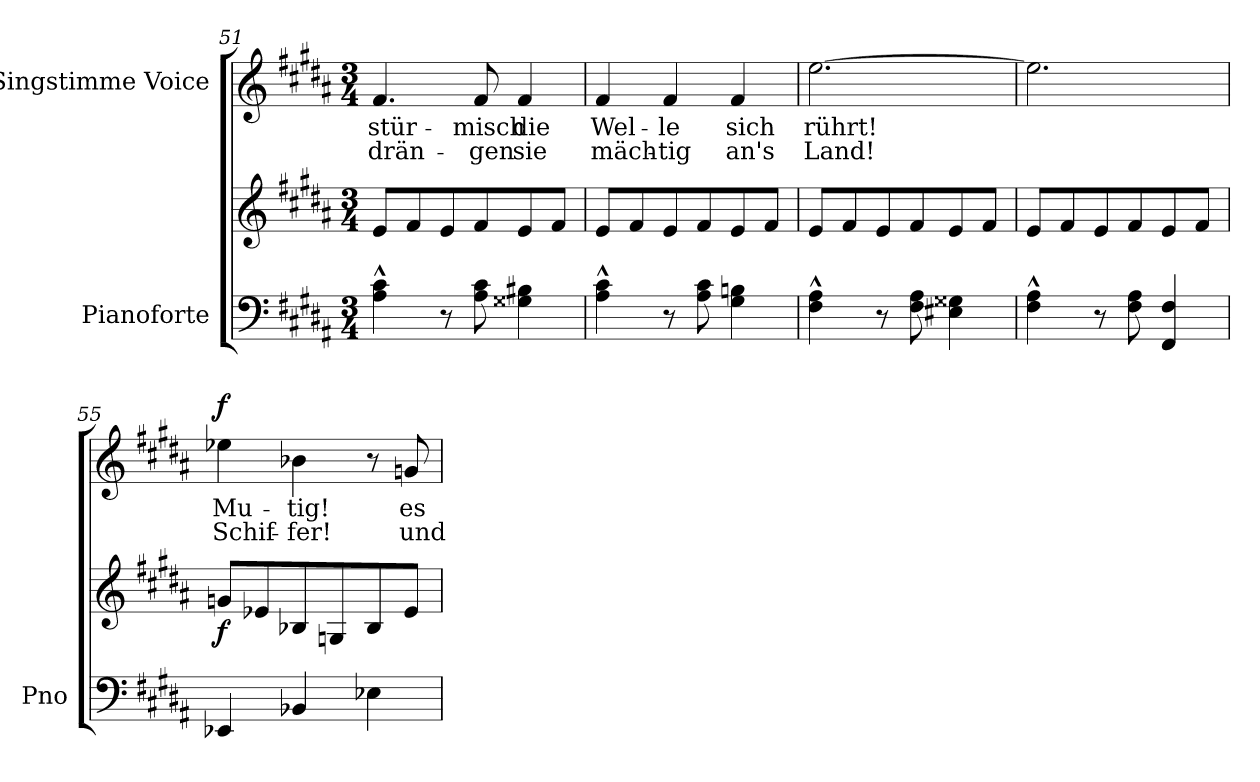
**kern	**kern	**dynam	**kern	**text	**text	**dynam
*part2	*part2	*part2	*part1	*part1	*part1	*part1
*staff3	*staff2	*staff2/3	*staff1	*staff1	*staff1	*staff1
*I"Pianoforte	*	*	*I"Singstimme Voice	*	*	*
*I'Pno	*	*	*	*	*	*
*clefF4	*clefG2	*	*clefG2	*	*	*
*k[f#c#g#d#a#]	*k[f#c#g#d#a#]	*	*k[f#c#g#d#a#]	*	*	*
*M3/4	*M3/4	*	*M3/4	*	*	*
=51	=51	=51	=51	=51	=51	=51
4A#\^^ 4c#\^^	8e/L	.	4.f#/	stür-	drän-	.
.	8f#/	.	.	.	.	.
8r	8e/	.	.	.	.	.
8A#\ 8c#\	8f#/	.	8f#/	-misch	-gen	.
4G##X\ 4B#X\	8e/	.	4f#/	die	sie	.
.	8f#/J	.	.	.	.	.
=52	=52	=52	=52	=52	=52	=52
4A#\^^ 4c#\^^	8e/L	.	4f#/	Wel-	mäch-	.
.	8f#/	.	.	.	.	.
8r	8e/	.	4f#/	-le	-tig	.
8A#\ 8c#\	8f#/	.	.	.	.	.
4G#\ 4Bn\	8e/	.	4f#/	sich	an's	.
.	8f#/J	.	.	.	.	.
=53	=53	=53	=53	=53	=53	=53
4F#\^^ 4A#\^^	8e/L	.	[2.ee\	rührt!	Land!	.
.	8f#/	.	.	.	.	.
8r	8e/	.	.	.	.	.
8F#\ 8A#\	8f#/	.	.	.	.	.
4E#X\ 4G##X\	8e/	.	.	.	.	.
.	8f#/J	.	.	.	.	.
=54	=54	=54	=54	=54	=54	=54
4F#\^^ 4A#\^^	8e/L	.	2.ee\]	.	.	.
.	8f#/	.	.	.	.	.
8r	8e/	.	.	.	.	.
8F#\ 8A#\	8f#/	.	.	.	.	.
4FF#/ 4F#/	8e/	.	.	.	.	.
.	8f#/J	.	.	.	.	.
=55	=55	=55	=55	=55	=55	=55
!	!	!LO:DY:b	!	!	!	!LO:DY:a
4EE-X/	8gn/L	f	4ee-X\	Mu-	Schif-	f
.	8e-X/	.	.	.	.	.
4BB-X/	8B-X/	.	4b-X\	-tig!	-fer!	.
.	8Gn/	.	.	.	.	.
4E-X\	8B-/	.	8r	.	.	.
.	8e-/J	.	8gn/	es	und	.
=	=	=	=	=	=	=
*-	*-	*-	*-	*-	*-	*-
